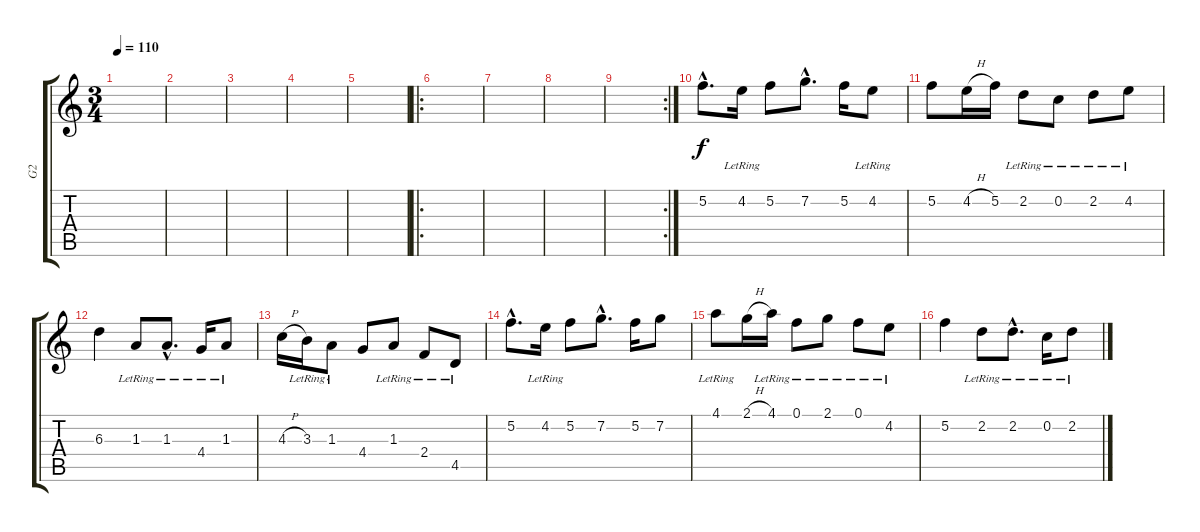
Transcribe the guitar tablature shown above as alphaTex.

\track ("G2" "G2") {instrument overdrivenguitar}
\staff {score tabs}
\tuning (F4 C4 Ab3 Eb3 Bb2 F2) {hide}
\ts (3 4)
\tempo 110
\clef g2
\ks c
|
|
|
|
|
\ro
|
|
|
\rc 2
|
5.2{hac}.8{d instrument acousticguitarnylon} 4.2{lr}.16 5.2.8 7.2{hac}.8{d} 5.2.16 4.2{lr}.8 |
5.2.8 4.2{h}.16 5.2.16 2.2{lr}.8 0.2{lr}.8 2.2{lr}.8 4.2{lr}.8 |
6.3.4{instrument acousticguitarnylon} 1.3{lr}.8 1.3{hac lr}.8{d} 4.4{lr}.16 1.3{lr}.8 |
4.3{h}.16 3.3{lr}.16 1.3{lr}.8 4.4.8 1.3{lr}.8 2.4{lr}.8 4.5{lr}.8 |
5.2{hac}.8{d instrument acousticguitarnylon} 4.2{lr}.16 5.2.8 7.2{hac}.8{d} 5.2.16 7.2.8 |
4.1{lr}.8 2.1{h}.16 4.1{lr}.16 0.1{lr}.8 2.1{lr}.8 0.1{lr}.8 4.2{lr}.8 |
5.2.4{instrument acousticguitarnylon} 2.2{lr}.8 2.2{hac lr}.8{d} 0.2{lr}.16 2.2{lr}.8
